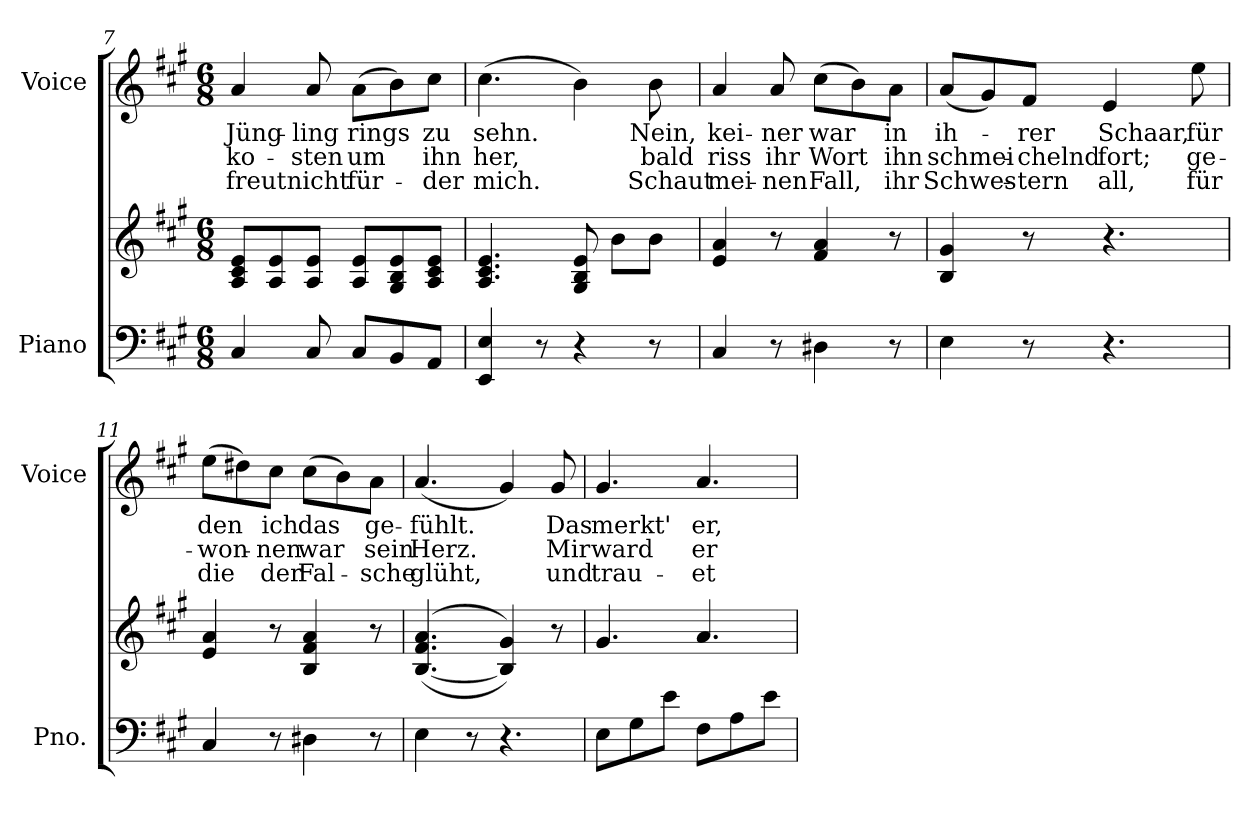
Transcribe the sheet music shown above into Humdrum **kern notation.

**kern	**kern	**kern	**text	**text	**text
*part2	*part2	*part1	*part1	*part1	*part1
*staff3	*staff2	*staff1	*staff1	*staff1	*staff1
*I"Piano	*	*I"Voice	*	*	*
*I'Pno.	*	*I'Voice	*	*	*
*clefF4	*clefG2	*clefG2	*	*	*
*k[f#c#g#]	*k[f#c#g#]	*k[f#c#g#]	*	*	*
*A:	*A:	*A:	*	*	*
*M6/8	*M6/8	*M6/8	*	*	*
=7	=7	=7	=7	=7	=7
!	!	!	!LO:LY:b:color=#000000	!LO:LY:b:color=#000000	!LO:LY:b:color=#000000
4C#i/	8Ai/ 8c#i 8eiL	4ai/	Jüng-	ko-	-freut
.	8Ai/ 8ei	.	.	.	.
!	!	!	!LO:LY:b:color=#000000	!LO:LY:b:color=#000000	!LO:LY:b:color=#000000
8C#i/	8Ai/ 8eiJ	8ai/	-ling	-sten	nicht
!	!	!	!LO:LY:b:color=#000000	!LO:LY:b:color=#000000	!LO:LY:b:color=#000000
8C#i/L	8Ai/ 8eiL	(8ai\L	rings	um	für-
8BBi/	8G#i/ 8Bi 8ei	8bi\)	.	.	.
!	!	!	!LO:LY:b:color=#000000	!LO:LY:b:color=#000000	!LO:LY:b:color=#000000
8AAi/J	8Ai/ 8c#i 8eiJ	8cc#i\J	zu	ihn	-der
=8	=8	=8	=8	=8	=8
!	!	!	!LO:LY:b:color=#000000	!LO:LY:b:color=#000000	!LO:LY:b:color=#000000
4EEi/ 4Ei	4.Ai/ 4.c#i 4.ei	(4.cc#i\	sehn.	her,	mich.
8r	.	.	.	.	.
4r	8G#i/ 8Bi 8ei	4bi\)	.	.	.
.	8bi\L	.	.	.	.
!	!	!	!LO:LY:b:color=#000000	!LO:LY:b:color=#000000	!LO:LY:b:color=#000000
8r	8bi\J	8bi\	Nein,	bald	Schaut
=9	=9	=9	=9	=9	=9
!	!	!	!LO:LY:b:color=#000000	!LO:LY:b:color=#000000	!LO:LY:b:color=#000000
4C#i/	4ei/ 4ai	4ai/	kei-	riss	mei-
!	!	!	!LO:LY:b:color=#000000	!LO:LY:b:color=#000000	!LO:LY:b:color=#000000
8r	8r	8ai/	-ner	ihr	-nen
!	!	!	!LO:LY:b:color=#000000	!LO:LY:b:color=#000000	!LO:LY:b:color=#000000
4D#Xi\	4f#i/ 4ai	(8cc#i\L	war	Wort	Fall,
.	.	8bi\)	.	.	.
!	!	!	!LO:LY:b:color=#000000	!LO:LY:b:color=#000000	!LO:LY:b:color=#000000
8r	8r	8ai\J	in	ihn	ihr
=10	=10	=10	=10	=10	=10
!	!	!	!LO:LY:b:color=#000000	!LO:LY:b:color=#000000	!LO:LY:b:color=#000000
4Ei\	4Bi/ 4g#i	(8ai/L	ih-	schmei-	Schwes-
.	.	8g#i/)	.	.	.
!	!	!	!LO:LY:b:color=#000000	!LO:LY:b:color=#000000	!LO:LY:b:color=#000000
8r	8r	8f#i/J	-rer	-chelnd	-tern
!	!	!	!LO:LY:b:color=#000000	!LO:LY:b:color=#000000	!LO:LY:b:color=#000000
4.r	4.r	4ei/	Schaar,	fort;	all,
!	!	!	!LO:LY:b:color=#000000	!LO:LY:b:color=#000000	!LO:LY:b:color=#000000
.	.	8eei\	für	ge-	für
!!LO:LB:g=z
=11	=11	=11	=11	=11	=11
!	!	!	!LO:LY:b:color=#000000	!LO:LY:b:color=#000000	!LO:LY:b:color=#000000
4C#i/	4ei/ 4ai	(8eei\L	den	-won-	die
.	.	8dd#Xi\)	.	.	.
!	!	!	!LO:LY:b:color=#000000	!LO:LY:b:color=#000000	!LO:LY:b:color=#000000
8r	8r	8cc#i\J	ich	-nen	der
!	!	!	!LO:LY:b:color=#000000	!LO:LY:b:color=#000000	!LO:LY:b:color=#000000
4D#Xi\	4Bi/ 4f#i 4ai	(8cc#i\L	das	war	Fal-
.	.	8bi\)	.	.	.
!	!	!	!LO:LY:b:color=#000000	!LO:LY:b:color=#000000	!LO:LY:b:color=#000000
8r	8r	8ai\J	ge-	sein	-sche
=12	=12	=12	=12	=12	=12
!	!	!	!LO:LY:b:color=#000000	!LO:LY:b:color=#000000	!LO:LY:b:color=#000000
4Ei\	(([<4.Bi/ 4.f#i 4.ai	(4.ai/	-fühlt.	Herz.	glüht,
8r	.	.	.	.	.
4.r	4Bi/] 4g#i))	4g#i/)	.	.	.
!	!	!	!LO:LY:b:color=#000000	!LO:LY:b:color=#000000	!LO:LY:b:color=#000000
.	8r	8g#i/	Das	Mir	und
=13	=13	=13	=13	=13	=13
!	!	!	!LO:LY:b:color=#000000	!LO:LY:b:color=#000000	!LO:LY:b:color=#000000
8Ei\L	4.g#i/	4.g#i/	merkt'	ward	trau-
8G#i\	.	.	.	.	.
8ei\J	.	.	.	.	.
!	!	!	!LO:LY:b:color=#000000	!LO:LY:b:color=#000000	!LO:LY:b:color=#000000
8F#i\L	4.ai/	4.ai/	er,	er	-et
8Ai\	.	.	.	.	.
8ei\J	.	.	.	.	.
=	=	=	=	=	=
*-	*-	*-	*-	*-	*-
